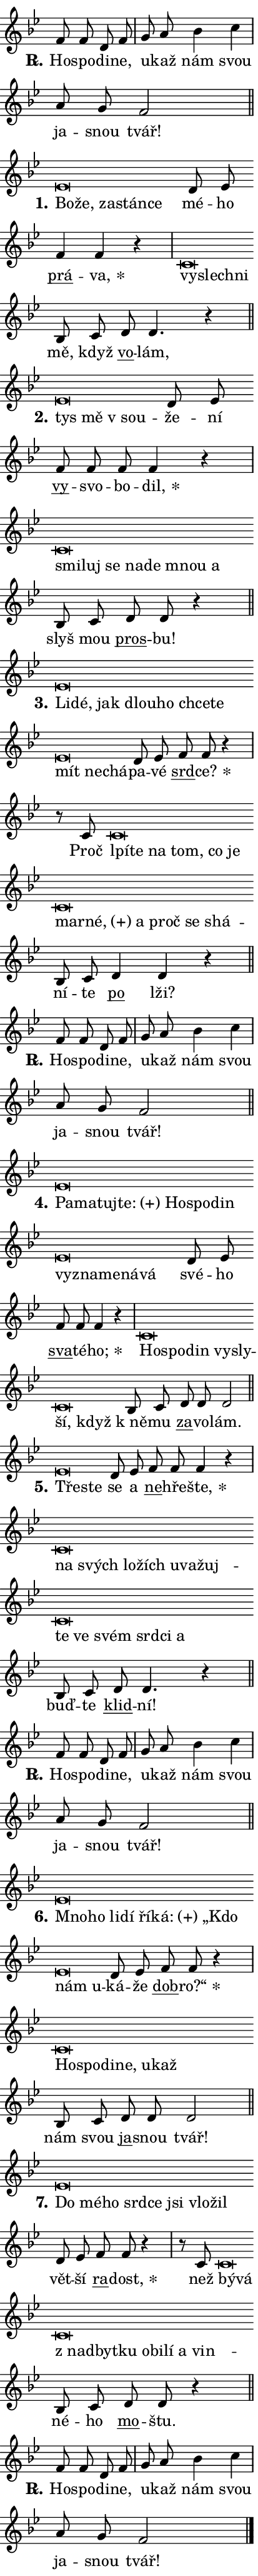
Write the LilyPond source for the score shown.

\version "2.24.0"
\header { tagline = "" }
\paper {
  indent = 0\cm
  top-margin = 0\cm
  right-margin = 0.13\cm % to fit lyric hyphens
  bottom-margin = 0\cm
  left-margin = 0\cm
  paper-width = 7\cm
  page-breaking = #ly:one-page-breaking
  system-system-spacing.basic-distance = #11
  score-system-spacing.basic-distance = #11
  ragged-last = ##f
}


%% Author: Thomas Morley
%% https://lists.gnu.org/archive/html/lilypond-user/2020-05/msg00002.html
#(define (line-position grob)
"Returns position of @var[grob} in current system:
   @code{'start}, if at first time-step
   @code{'end}, if at last time-step
   @code{'middle} otherwise
"
  (let* ((col (ly:item-get-column grob))
         (ln (ly:grob-object col 'left-neighbor))
         (rn (ly:grob-object col 'right-neighbor))
         (col-to-check-left (if (ly:grob? ln) ln col))
         (col-to-check-right (if (ly:grob? rn) rn col))
         (break-dir-left
           (and
             (ly:grob-property col-to-check-left 'non-musical #f)
             (ly:item-break-dir col-to-check-left)))
         (break-dir-right
           (and
             (ly:grob-property col-to-check-right 'non-musical #f)
             (ly:item-break-dir col-to-check-right))))
        (cond ((eqv? 1 break-dir-left) 'start)
              ((eqv? -1 break-dir-right) 'end)
              (else 'middle))))

#(define (tranparent-at-line-position vctor)
  (lambda (grob)
  "Relying on @code{line-position} select the relevant enry from @var{vctor}.
Used to determine transparency,"
    (case (line-position grob)
      ((end) (not (vector-ref vctor 0)))
      ((middle) (not (vector-ref vctor 1)))
      ((start) (not (vector-ref vctor 2))))))

noteHeadBreakVisibility =
#(define-music-function (break-visibility)(vector?)
"Makes @code{NoteHead}s transparent relying on @var{break-visibility}"
#{
  \override NoteHead.transparent =
    #(tranparent-at-line-position break-visibility)
#})

#(define delete-ledgers-for-transparent-note-heads
  (lambda (grob)
    "Reads whether a @code{NoteHead} is transparent.
If so this @code{NoteHead} is removed from @code{'note-heads} from
@var{grob}, which is supposed to be @code{LedgerLineSpanner}.
As a result ledgers are not printed for this @code{NoteHead}"
    (let* ((nhds-array (ly:grob-object grob 'note-heads))
           (nhds-list
             (if (ly:grob-array? nhds-array)
                 (ly:grob-array->list nhds-array)
                 '()))
           ;; Relies on the transparent-property being done before
           ;; Staff.LedgerLineSpanner.after-line-breaking is executed.
           ;; This is fragile ...
           (to-keep
             (remove
               (lambda (nhd)
                 (ly:grob-property nhd 'transparent #f))
               nhds-list)))
      ;; TODO find a better method to iterate over grob-arrays, similiar
      ;; to filter/remove etc for lists
      ;; For now rebuilt from scratch
      (set! (ly:grob-object grob 'note-heads)  '())
      (for-each
        (lambda (nhd)
          (ly:pointer-group-interface::add-grob grob 'note-heads nhd))
        to-keep))))

squashNotes = {
  \override NoteHead.X-extent = #'(-0.2 . 0.2)
  \override NoteHead.Y-extent = #'(-0.75 . 0)
  \override NoteHead.stencil =
    #(lambda (grob)
       (let ((pos (ly:grob-property grob 'staff-position)))
         (begin
           (if (< pos -7) (display "ERROR: Lower brevis then expected\n") (display "OK: Expected brevis position\n"))
           (if (<= pos -6) ly:text-interface::print ly:note-head::print))))
}
unSquashNotes = {
  \revert NoteHead.X-extent
  \revert NoteHead.Y-extent
  \revert NoteHead.stencil
}

hideNotes = \noteHeadBreakVisibility #begin-of-line-visible
unHideNotes = \noteHeadBreakVisibility #all-visible

% work-around for resetting accidentals
% https://lilypond.org/doc/v2.23/Documentation/notation/displaying-rhythms#unmetered-music
cadenzaMeasure = {
  \cadenzaOff
  \partial 1024 s1024
  \cadenzaOn
}

#(define-markup-command (accent layout props text) (markup?)
  "Underline accented syllable"
  (interpret-markup layout props
    #{\markup \override #'(offset . 4.3) \underline { #text }#}))

responsum = \markup \concat {
  "R" \hspace #-1.05 \path #0.1 #'((moveto 0 0.07) (lineto 0.9 0.8)) \hspace #0.05 "."
}

spaceSize = #0.6828661417322834 % exact space size for TeX Gyre Schola

\layout {
  \context {
    \Staff
    \remove "Time_signature_engraver"
    \override LedgerLineSpanner.after-line-breaking = #delete-ledgers-for-transparent-note-heads
  }
  \context {
    \Lyrics {
      \override LyricSpace.minimum-distance = \spaceSize
      \override LyricText.font-name = #"TeX Gyre Schola"
      \override LyricText.font-size = 1
      \override StanzaNumber.font-name = #"TeX Gyre Schola Bold"
      \override StanzaNumber.font-size = 1
    }
  }
  \context {
    \Score 
    \override NoteHead.text =
      #(lambda (grob) 
        (let ((pos (ly:grob-property grob 'staff-position)))
          #{\markup {
            \combine
              \halign #-0.55 \raise #(if (= pos -6) 0 0.5) \override #'(thickness . 2) \draw-line #'(3.2 . 0)
              \musicglyph "noteheads.sM1"
          }#}))
  }
}

% magnetic-lyrics.ily
%
%   written by
%     Jean Abou Samra <jean@abou-samra.fr>
%     Werner Lemberg <wl@gnu.org>
%
%   adapted by
%     Jiri Hon <jiri.hon@gmail.com>
%
% Version 2022-Apr-15

% https://www.mail-archive.com/lilypond-user@gnu.org/msg149350.html

#(define (Left_hyphen_pointer_engraver context)
   "Collect syllable-hyphen-syllable occurrences in lyrics and store
them in properties.  This engraver only looks to the left.  For
example, if the lyrics input is @code{foo -- bar}, it does the
following.

@itemize @bullet
@item
Set the @code{text} property of the @code{LyricHyphen} grob between
@q{foo} and @q{bar} to @code{foo}.

@item
Set the @code{left-hyphen} property of the @code{LyricText} grob with
text @q{foo} to the @code{LyricHyphen} grob between @q{foo} and
@q{bar}.
@end itemize

Use this auxiliary engraver in combination with the
@code{lyric-@/text::@/apply-@/magnetic-@/offset!} hook."
   (let ((hyphen #f)
         (text #f))
     (make-engraver
      (acknowledgers
       ((lyric-syllable-interface engraver grob source-engraver)
        (set! text grob)))
      (end-acknowledgers
       ((lyric-hyphen-interface engraver grob source-engraver)
        ;(when (not (grob::has-interface grob 'lyric-space-interface))
          (set! hyphen grob)));)
      ((stop-translation-timestep engraver)
       (when (and text hyphen)
         (ly:grob-set-object! text 'left-hyphen hyphen))
       (set! text #f)
       (set! hyphen #f)))))

#(define (lyric-text::apply-magnetic-offset! grob)
   "If the space between two syllables is less than the value in
property @code{LyricText@/.details@/.squash-threshold}, move the right
syllable to the left so that it gets concatenated with the left
syllable.

Use this function as a hook for
@code{LyricText@/.after-@/line-@/breaking} if the
@code{Left_@/hyphen_@/pointer_@/engraver} is active."
   (let ((hyphen (ly:grob-object grob 'left-hyphen #f)))
     (when hyphen
       (let ((left-text (ly:spanner-bound hyphen LEFT)))
         (when (grob::has-interface left-text 'lyric-syllable-interface)
           (let* ((common (ly:grob-common-refpoint grob left-text X))
                  (this-x-ext (ly:grob-extent grob common X))
                  (left-x-ext
                   (begin
                     ;; Trigger magnetism for left-text.
                     (ly:grob-property left-text 'after-line-breaking)
                     (ly:grob-extent left-text common X)))
                  ;; `delta` is the gap width between two syllables.
                  (delta (- (interval-start this-x-ext)
                            (interval-end left-x-ext)))
                  (details (ly:grob-property grob 'details))
                  (threshold (assoc-get 'squash-threshold details 0.2)))
             (when (< delta threshold)
               (let* (;; We have to manipulate the input text so that
                      ;; ligatures crossing syllable boundaries are not
                      ;; disabled.  For languages based on the Latin
                      ;; script this is essentially a beautification.
                      ;; However, for non-Western scripts it can be a
                      ;; necessity.
                      (lt (ly:grob-property left-text 'text))
                      (rt (ly:grob-property grob 'text))
                      (is-space (grob::has-interface hyphen 'lyric-space-interface))
                      (space (if is-space " " ""))
                      (extra-delta (if is-space spaceSize 0))
                      ;; Append new syllable.
                      (ltrt-space (if (and (string? lt) (string? rt))
                                (string-append lt space rt)
                                (make-concat-markup (list lt space rt))))
                      ;; Right-align `ltrt` to the right side.
                      (ltrt-space-markup (grob-interpret-markup
                               grob
                               (make-translate-markup
                                (cons (interval-length this-x-ext) 0)
                                (make-right-align-markup ltrt-space)))))
                 (begin
                   ;; Don't print `left-text`.
                   (ly:grob-set-property! left-text 'stencil #f)
                   ;; Set text and stencil (which holds all collected
                   ;; syllables so far) and shift it to the left.
                   (ly:grob-set-property! grob 'text ltrt-space)
                   (ly:grob-set-property! grob 'stencil ltrt-space-markup)
                   (ly:grob-translate-axis! grob (- (- delta extra-delta)) X))))))))))


#(define (lyric-hyphen::displace-bounds-first grob)
   ;; Make very sure this callback isn't triggered too early.
   (let ((left (ly:spanner-bound grob LEFT))
         (right (ly:spanner-bound grob RIGHT)))
     (ly:grob-property left 'after-line-breaking)
     (ly:grob-property right 'after-line-breaking)
     (ly:lyric-hyphen::print grob)))

squashThreshold = #0.4

\layout {
  \context {
    \Lyrics
    \consists #Left_hyphen_pointer_engraver
    \override LyricText.after-line-breaking =
      #lyric-text::apply-magnetic-offset!
    \override LyricHyphen.stencil = #lyric-hyphen::displace-bounds-first
    \override LyricText.details.squash-threshold = \squashThreshold
    \override LyricHyphen.minimum-distance = 0
    \override LyricHyphen.minimum-length = \squashThreshold
  }
}

squashText = \override LyricText.details.squash-threshold = 9999
unSquashText = \override LyricText.details.squash-threshold = \squashThreshold

leftText = \override LyricText.self-alignment-X = #LEFT
unLeftText = \revert LyricText.self-alignment-X

starOffset = #(lambda (grob) 
                (let ((x_offset (ly:self-alignment-interface::aligned-on-x-parent grob)))
                  (if (= x_offset 0) 0 (+ x_offset 1.2))))

star = #(define-music-function (syllable)(string?)
"Append star separator at the end of a syllable"
#{
  \once \override LyricText.X-offset = #starOffset
  \lyricmode { \markup {
    #syllable
    \override #'((font-name . "TeX Gyre Schola Bold")) \hspace #0.2 \lower #0.65 \larger "*"
  } }
#})

starAccent = #(define-music-function (syllable)(string?)
"Append star separator at the end of a syllable and make accent"
#{
  \once \override LyricText.X-offset = #starOffset
  \lyricmode { \markup {
    \accent #syllable
    \override #'((font-name . "TeX Gyre Schola Bold")) \hspace #0.2 \lower #0.65 \larger "*"
  } }
#})

breath = #(define-music-function (syllable)(string?)
"Append breathing indicator at the end of a syllable"
#{
  \lyricmode { \markup { #syllable "+" } }
#})

optionalBreath = #(define-music-function (syllable)(string?)
"Append optional breathing indicator at the end of a syllable"
#{
  \lyricmode { \markup { #syllable "(+)" } }
#})


\score {
    <<
        \new Voice = "melody" { \cadenzaOn \key bes \major \relative { f'8 f d f \cadenzaMeasure \bar "|" g a bes4 c \cadenzaMeasure \bar "|" a8 g f2 \cadenzaMeasure \bar "||" \break } }
        \new Lyrics \lyricsto "melody" { \lyricmode { \set stanza = \responsum
Ho -- spo -- di -- ne, u -- kaž nám svou ja -- snou tvář! } }
    >>
    \layout {}
}

\score {
    <<
        \new Voice = "melody" { \cadenzaOn \key bes \major \relative { \squashNotes es'\breve*1/16 \hideNotes \breve*1/16 \bar "" \breve*1/16 \bar "" \breve*1/16 \breve*1/16 \bar "" \unHideNotes \unSquashNotes d8 es \bar "" f4 f r \cadenzaMeasure \bar "|" \squashNotes c\breve*1/16 \hideNotes \breve*1/16 \breve*1/16 \bar "" \unHideNotes \unSquashNotes bes8 c \bar "" d8 d4. r4 \cadenzaMeasure \bar "||" \break } }
        \new Lyrics \lyricsto "melody" { \lyricmode { \set stanza = "1."
\leftText Bo -- \squashText že, za -- stán -- ce \unLeftText \unSquashText mé -- ho \markup \accent prá -- \star va, \leftText vy -- \squashText slech -- ni \unLeftText \unSquashText mě, když \markup \accent vo -- lám, } }
    >>
    \layout {}
}

\score {
    <<
        \new Voice = "melody" { \cadenzaOn \key bes \major \relative { \squashNotes es'\breve*1/16 \hideNotes \breve*1/16 \breve*1/16 \bar "" \unHideNotes \unSquashNotes d8 es \bar "" f f f f4 r \cadenzaMeasure \bar "|" \squashNotes c\breve*1/16 \hideNotes \breve*1/16 \bar "" \breve*1/16 \bar "" \breve*1/16 \bar "" \breve*1/16 \bar "" \breve*1/16 \breve*1/16 \bar "" \unHideNotes \unSquashNotes bes8 c \bar "" d8 d r4 \cadenzaMeasure \bar "||" \break } }
        \new Lyrics \lyricsto "melody" { \lyricmode { \set stanza = "2."
\leftText tys \squashText mě "v sou" -- \unLeftText \unSquashText že -- ní \markup \accent vy -- svo -- bo -- \star dil, \leftText smi -- \squashText luj se na -- de mnou a \unLeftText \unSquashText slyš mou \markup \accent pros -- bu! } }
    >>
    \layout {}
}

\score {
    <<
        \new Voice = "melody" { \cadenzaOn \key bes \major \relative { \squashNotes es'\breve*1/16 \hideNotes \breve*1/16 \bar "" \breve*1/16 \bar "" \breve*1/16 \bar "" \breve*1/16 \bar "" \breve*1/16 \bar "" \breve*1/16 \bar "" \breve*1/16 \bar "" \breve*1/16 \breve*1/16 \bar "" \unHideNotes \unSquashNotes d8 es \bar "" f f r4 \cadenzaMeasure \bar "|" r8 c \squashNotes c\breve*1/16 \hideNotes \breve*1/16 \bar "" \breve*1/16 \bar "" \breve*1/16 \bar "" \breve*1/16 \bar "" \breve*1/16 \bar "" \breve*1/16 \bar "" \breve*1/16 \bar "" \breve*1/16 \bar "" \breve*1/16 \bar "" \breve*1/16 \breve*1/16 \bar "" \unHideNotes \unSquashNotes bes8 c \bar "" d4 d4 r \cadenzaMeasure \bar "||" \break } }
        \new Lyrics \lyricsto "melody" { \lyricmode { \set stanza = "3."
\leftText Li -- \squashText dé, jak dlou -- ho chce -- te mít ne -- chá -- \unLeftText \unSquashText pa -- vé \markup \accent srd -- \star ce? Proč \leftText lpí -- \squashText te na tom, co je mar -- \optionalBreath né, a proč se shá -- \unLeftText \unSquashText ní -- te \markup \accent po lži? } }
    >>
    \layout {}
}

\score {
    <<
        \new Voice = "melody" { \cadenzaOn \key bes \major \relative { f'8 f d f \cadenzaMeasure \bar "|" g a bes4 c \cadenzaMeasure \bar "|" a8 g f2 \cadenzaMeasure \bar "||" \break } }
        \new Lyrics \lyricsto "melody" { \lyricmode { \set stanza = \responsum
Ho -- spo -- di -- ne, u -- kaž nám svou ja -- snou tvář! } }
    >>
    \layout {}
}

\score {
    <<
        \new Voice = "melody" { \cadenzaOn \key bes \major \relative { \squashNotes es'\breve*1/16 \hideNotes \breve*1/16 \bar "" \breve*1/16 \bar "" \breve*1/16 \bar "" \breve*1/16 \bar "" \breve*1/16 \bar "" \breve*1/16 \bar "" \breve*1/16 \bar "" \breve*1/16 \bar "" \breve*1/16 \bar "" \breve*1/16 \breve*1/16 \bar "" \unHideNotes \unSquashNotes d8 es \bar "" f f f4 r \cadenzaMeasure \bar "|" \squashNotes c\breve*1/16 \hideNotes \breve*1/16 \bar "" \breve*1/16 \bar "" \breve*1/16 \bar "" \breve*1/16 \bar "" \breve*1/16 \breve*1/16 \bar "" \unHideNotes \unSquashNotes bes8 c \bar "" d d d2 \cadenzaMeasure \bar "||" \break } }
        \new Lyrics \lyricsto "melody" { \lyricmode { \set stanza = "4."
\leftText Pa -- \squashText ma -- tuj -- \optionalBreath te: Ho -- spo -- din vy -- zna -- me -- ná -- vá \unLeftText \unSquashText své -- ho \markup \accent sva -- té -- \star ho; \leftText Ho -- \squashText spo -- din vy -- sly -- ší, když \unLeftText \unSquashText "k ně" -- mu \markup \accent za -- vo -- lám. } }
    >>
    \layout {}
}

\score {
    <<
        \new Voice = "melody" { \cadenzaOn \key bes \major \relative { \squashNotes es'\breve*1/16 \hideNotes \breve*1/16 \bar "" \unHideNotes \unSquashNotes d8 es \bar "" f f f4 r \cadenzaMeasure \bar "|" \squashNotes c\breve*1/16 \hideNotes \breve*1/16 \bar "" \breve*1/16 \bar "" \breve*1/16 \bar "" \breve*1/16 \bar "" \breve*1/16 \bar "" \breve*1/16 \bar "" \breve*1/16 \bar "" \breve*1/16 \bar "" \breve*1/16 \bar "" \breve*1/16 \bar "" \breve*1/16 \breve*1/16 \bar "" \unHideNotes \unSquashNotes bes8 c \bar "" d d4. r4 \cadenzaMeasure \bar "||" \break } }
        \new Lyrics \lyricsto "melody" { \lyricmode { \set stanza = "5."
\leftText Tře -- \squashText ste \unLeftText \unSquashText se a \markup \accent ne -- hře -- \star šte, \leftText na \squashText svých lo -- žích u -- va -- žuj -- te ve svém srd -- ci a \unLeftText \unSquashText buď -- te \markup \accent klid -- ní! } }
    >>
    \layout {}
}

\score {
    <<
        \new Voice = "melody" { \cadenzaOn \key bes \major \relative { f'8 f d f \cadenzaMeasure \bar "|" g a bes4 c \cadenzaMeasure \bar "|" a8 g f2 \cadenzaMeasure \bar "||" \break } }
        \new Lyrics \lyricsto "melody" { \lyricmode { \set stanza = \responsum
Ho -- spo -- di -- ne, u -- kaž nám svou ja -- snou tvář! } }
    >>
    \layout {}
}

\score {
    <<
        \new Voice = "melody" { \cadenzaOn \key bes \major \relative { \squashNotes es'\breve*1/16 \hideNotes \breve*1/16 \bar "" \breve*1/16 \bar "" \breve*1/16 \bar "" \breve*1/16 \bar "" \breve*1/16 \bar "" \breve*1/16 \bar "" \breve*1/16 \breve*1/16 \bar "" \unHideNotes \unSquashNotes d8 es \bar "" f f r4 \cadenzaMeasure \bar "|" \squashNotes c\breve*1/16 \hideNotes \breve*1/16 \bar "" \breve*1/16 \bar "" \breve*1/16 \bar "" \breve*1/16 \breve*1/16 \bar "" \unHideNotes \unSquashNotes bes8 c \bar "" d d d2 \cadenzaMeasure \bar "||" \break } }
        \new Lyrics \lyricsto "melody" { \lyricmode { \set stanza = "6."
\leftText Mno -- \squashText ho li -- dí ří -- \optionalBreath ká: „Kdo nám u -- \unLeftText \unSquashText ká -- že \markup \accent dob -- \star ro?“ \leftText Ho -- \squashText spo -- di -- ne, u -- kaž \unLeftText \unSquashText nám svou \markup \accent ja -- snou tvář! } }
    >>
    \layout {}
}

\score {
    <<
        \new Voice = "melody" { \cadenzaOn \key bes \major \relative { \squashNotes es'\breve*1/16 \hideNotes \breve*1/16 \bar "" \breve*1/16 \bar "" \breve*1/16 \bar "" \breve*1/16 \bar "" \breve*1/16 \bar "" \breve*1/16 \breve*1/16 \bar "" \unHideNotes \unSquashNotes d8 es \bar "" f f r4 \cadenzaMeasure \bar "|" r8 c8 \squashNotes c\breve*1/16 \hideNotes \breve*1/16 \bar "" \breve*1/16 \bar "" \breve*1/16 \bar "" \breve*1/16 \bar "" \breve*1/16 \bar "" \breve*1/16 \bar "" \breve*1/16 \bar "" \breve*1/16 \breve*1/16 \bar "" \unHideNotes \unSquashNotes bes8 c \bar "" d8 d r4 \cadenzaMeasure \bar "||" \break } }
        \new Lyrics \lyricsto "melody" { \lyricmode { \set stanza = "7."
\leftText Do \squashText mé -- ho srd -- ce jsi vlo -- žil \unLeftText \unSquashText vět -- ší \markup \accent ra -- \star dost, než \leftText bý -- \squashText vá "z nad" -- byt -- ku o -- bi -- lí a vin -- \unLeftText \unSquashText né -- ho \markup \accent mo -- štu. } }
    >>
    \layout {}
}

\score {
    <<
        \new Voice = "melody" { \cadenzaOn \key bes \major \relative { f'8 f d f \cadenzaMeasure \bar "|" g a bes4 c \cadenzaMeasure \bar "|" a8 g f2 \cadenzaMeasure \bar "||" \break } \bar "|." }
        \new Lyrics \lyricsto "melody" { \lyricmode { \set stanza = \responsum
Ho -- spo -- di -- ne, u -- kaž nám svou ja -- snou tvář! } }
    >>
    \layout {}
}
